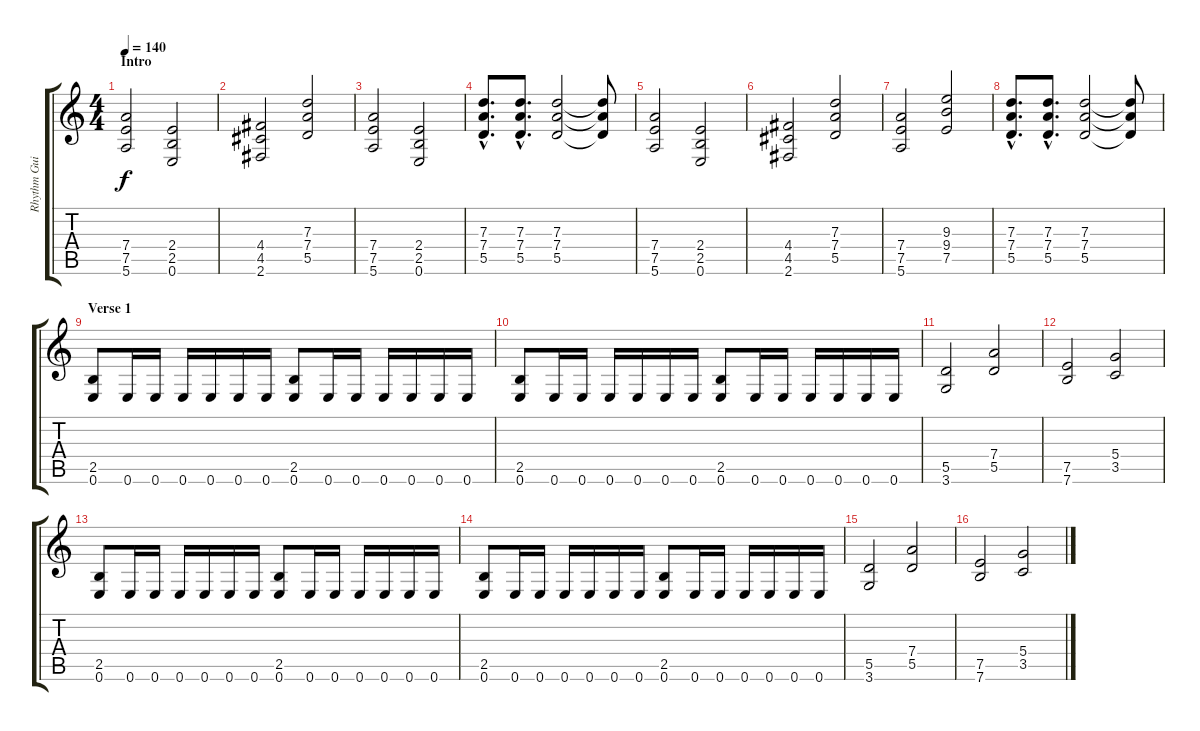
\track ("Rhythm Guitar 2" "Rhythm Gui") {instrument distortionguitar}
\staff {score tabs}
\tuning (E4 B3 G3 D3 A2 E2) {hide}
\ts (4 4)
\section ("" "Intro")
\tempo 140
\clef g2
\ks c
(7.4 7.5 5.6).2{dy f instrument distortionguitar} (2.4 2.5 0.6).2 |
(4.4 4.5 2.6).2 (7.3 7.4 5.5).2 |
(7.4 7.5 5.6).2 (2.4 2.5 0.6).2 |
(7.3{hac} 7.4{hac} 5.5{hac}).8{d} (7.3{hac} 7.4{hac} 5.5{hac}).8{d} (7.3 7.4 5.5).2 (7.3{t} 7.4{t} 5.5{t}).8 |
(7.4 7.5 5.6).2 (2.4 2.5 0.6).2 |
(4.4 4.5 2.6).2 (7.3 7.4 5.5).2 |
(7.4 7.5 5.6).2 (9.3 9.4 7.5).2 |
(7.3{hac} 7.4{hac} 5.5{hac}).8{d} (7.3{hac} 7.4{hac} 5.5{hac}).8{d} (7.3 7.4 5.5).2 (7.3{t} 7.4{t} 5.5{t}).8 |
\section ("" "Verse 1")
(2.5 0.6).8 0.6.16 0.6.16 0.6.16 0.6.16 0.6.16 0.6.16 (2.5 0.6).8 0.6.16 0.6.16 0.6.16 0.6.16 0.6.16 0.6.16 |
(2.5 0.6).8 0.6.16 0.6.16 0.6.16 0.6.16 0.6.16 0.6.16 (2.5 0.6).8 0.6.16 0.6.16 0.6.16 0.6.16 0.6.16 0.6.16 |
(5.5 3.6).2 (7.4 5.5).2 |
(7.5 7.6).2 (5.4 3.5).2 |
(2.5 0.6).8 0.6.16 0.6.16 0.6.16 0.6.16 0.6.16 0.6.16 (2.5 0.6).8 0.6.16 0.6.16 0.6.16 0.6.16 0.6.16 0.6.16 |
(2.5 0.6).8 0.6.16 0.6.16 0.6.16 0.6.16 0.6.16 0.6.16 (2.5 0.6).8 0.6.16 0.6.16 0.6.16 0.6.16 0.6.16 0.6.16 |
(5.5 3.6).2 (7.4 5.5).2 |
(7.5 7.6).2 (5.4 3.5).2
